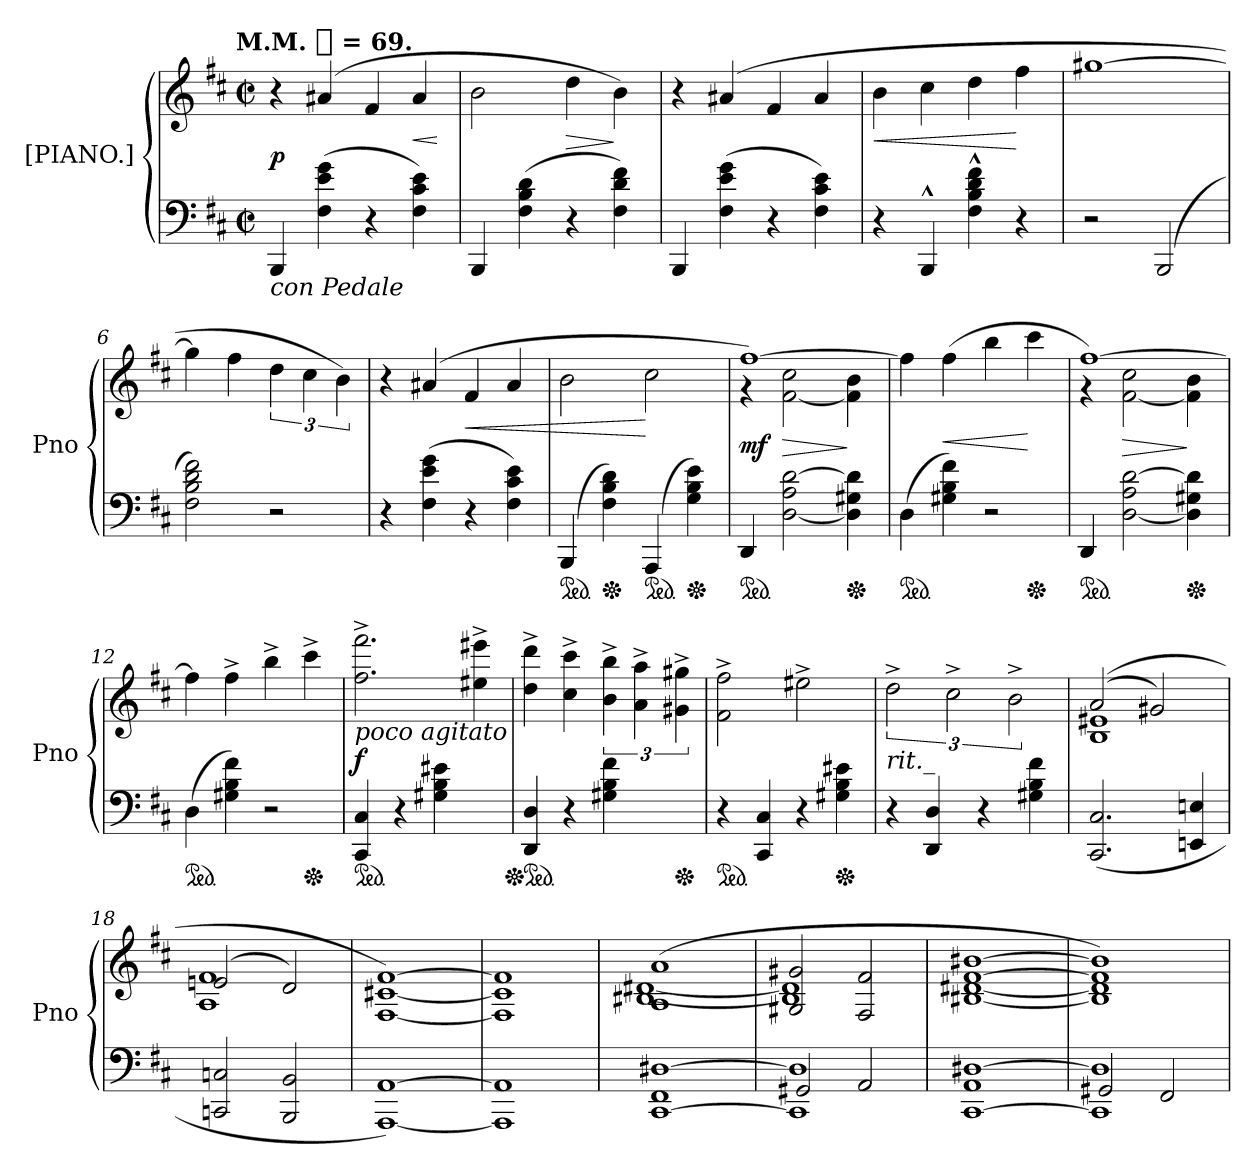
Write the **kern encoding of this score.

**kern	**kern	**dynam
*part1	*part1	*part1
*staff2	*staff1	*staff1/2
*I"[PIANO.]	*	*
*I'Pno	*	*
*clefF4	*clefG2	*
*k[f#c#]	*k[f#c#]	*
*b:	*b:	*
!!LO:TX:omd:t=M.M. [half] = 69.
*M2/2	*M2/2	*
*met(c|)	*met(c|)	*
*MM138	*MM138	*
=1	=1	=1
!LO:TX:b:i:t=con Pedale	!	!
4BBB/	4r	p
(4F#\ 4e\ 4g\	(4a#X/	.
4r	4f#/	.
4F#\ 4c#\ 4e\)	4a#/	<
.	.	[
=2	=2	=2
4BBB/	2b\	.
(4F#\ 4B\ 4d\	.	.
4r	4dd\	>
4F#\ 4d\ 4f#\)	4b\)	]
=3	=3	=3
4BBB/	4r	.
(4F#\ 4e\ 4g\	(4a#X/	.
4r	4f#/	.
4F#\ 4c#\ 4e\)	4a#/	.
=4	=4	=4
4r	4b\	<
4BBB^^/	4cc#\	.
4F#^^\ 4B^^\ 4d^^\ 4f#^^\	4dd\	.
4r	4ff#\	[
=5	=5	=5
2r	[1gg#X	.
(2BBB/	.	.
=6	=6	=6
2F#\ 2B\ 2d\ 2f#\)	4gg#\]	.
.	4ff#\	.
2r	6dd\	.
.	6cc#\	.
.	6b\)	.
=7	=7	=7
4r	4r	.
(4F#\ 4e\ 4g\	(4a#X/	.
4r	4f#/	<
4F#\ 4c#\ 4e\)	4a#/	.
=8	=8	=8
*ped	*	*
(4BBB/	2b\	.
*Xped	*	*
4F#\ 4B\ 4d\)	.	.
*ped	*	*
(4AAA/	2cc#\	[
*Xped	*	*
4G\ 4B\ 4e\)	.	.
=9	=9	=9
*	*^	*
*ped	*	*	*
4DD/	[1ff#)	4r	mf
[2D\ 2A\ [2d\	.	[2f#\ 2cc#\	>
*Xped	*	*	*
4D]\ 4G#X\ 4d]\	.	4f#]\ 4b\	]
*	*v	*v	*
=10	=10	=10
*ped	*	*
(4D\	4ff#\]	.
4G#X\ 4B\ 4f#\)	(4ff#\	<
2r	4bb\	.
*Xped	*	*
.	4ccc#\	[
=11	=11	=11
*	*^	*
*ped	*	*	*
4DD/	[1ff#)	4r	.
[2D\ 2A\ [2d\	.	[2f#\ 2cc#\	>
*Xped	*	*	*
4D]\ 4G#X\ 4d]\	.	4f#]\ 4b\	]
*	*v	*v	*
=12	=12	=12
*ped	*	*
(4D\	4ff#\]	.
4G#X\ 4B\ 4f#\)	4ff#^\	.
2r	4bb^\	.
*Xped	*	*
.	4ccc#^\	.
=13	=13	=13
!	!LO:TX:b:i:t=poco agitato	!
*ped	*	*
4CC#/ 4C#/	2.ff#^\ 2.fff#^\	f
4r	.	.
4G#X\ 4B\ 4e#X\	.	.
4ryy	4ee#X^\ 4eee#X^\	.
=14	=14	=14
*Xped	*	*
*ped	*	*
4DD/ 4D/	4dd^\ 4ddd^\	.
4r	4cc#^\ 4ccc#^\	.
4G#X\ 4B\ 4f#\	6b^\ 6bb^\	.
.	6a^\ 6aa^\	.
4ryy	.	.
*Xped	*	*
.	6g#X^\ 6gg#X^\	.
=15	=15	=15
*ped	*	*
4r	2f#^\ 2ff#^\	.
4CC#/ 4C#/	.	.
4r	2ee#X^\	.
*Xped	*	*
4G#X\ 4B\ 4e#X\	.	.
=16	=16	=16
!	!LO:TX:b:i:t=rit._	!
4r	3dd^\	.
4DD/ 4D/	.	.
.	3cc#^\	.
4r	.	.
.	3b^\	.
4G#X\ 4B\ 4f#\	.	.
=17	=17	=17
*	*^	*
(2.CC#/ 2.C#/	((2a/	1B 1e#X	.
.	2g#X/)	.	.
4EEn/ 4En/	.	.	.
=18	=18	=18	=18
2CCn/ 2Cn/	(2en/	1A 1f#	.
2BBB/ 2BB/	2d/)	.	.
*	*v	*v	*
=19	=19	=19
[1AAA [1AA)	[1F# [1c#X [1f#)	.
=20	=20	=20
1AAA] 1AA]	1F#] 1c#] 1f#]	.
=21	=21	=21
*^	*^	*
[1CC# [1D#X	1FF#	(1A 1a	[1B#X [1d#X	.
=22	=22	=22	=22	=22
1CC#] 1D#]	2GG#X/	2G#X/ 2g#X/	1B#] 1d#]	.
.	2AA/	2F#/ 2f#/	.	.
*	*	*v	*v	*
=23	=23	=23	=23
[1CC# [1D#X	1AA	[1B#X [1d#X [1f# [1b#X	.
=24	=24	=24	=24
1CC#] 1D#]	2GG#X/	1B#] 1d#] 1f#] 1b#])	.
.	2FF#/	.	.
*v	*v	*	*
=	=	=
*-	*-	*-
